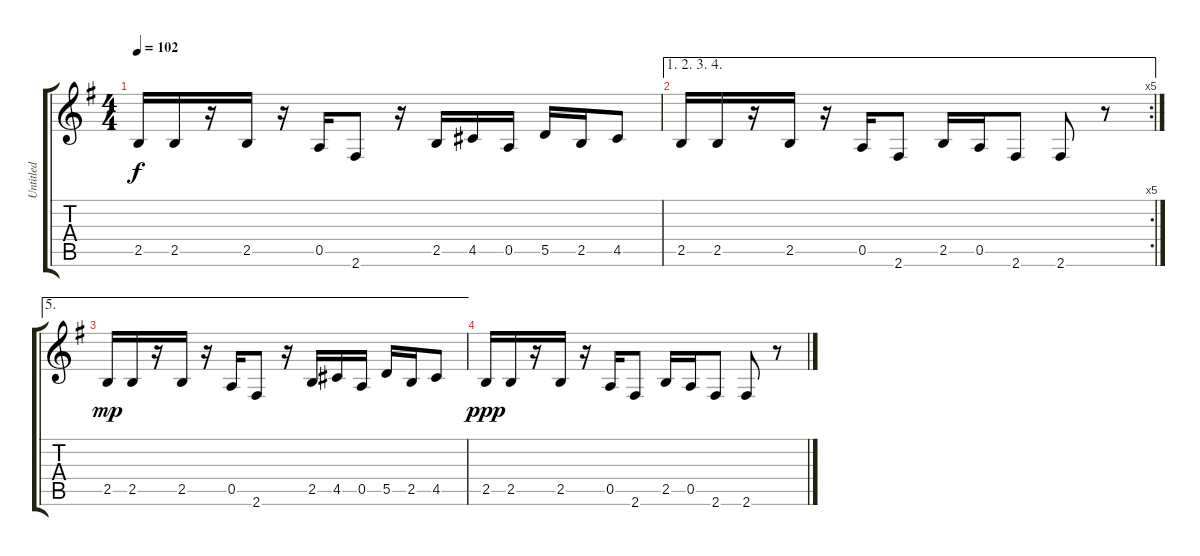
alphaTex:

\track ("Untitled" "Untitled") {instrument electricguitarmuted}
\staff {score tabs}
\tuning (E4 B3 G3 D3 A2 E2) {hide}
\ts (4 4)
\tempo 102
\clef g2
\ks g
2.5.16{dy f} 2.5.16 r.16 2.5.16 r.16 0.5.16 2.6.8 r.16 2.5.16 4.5.16 0.5.16 5.5.16 2.5.16 4.5.8 |
\ae (1 2 3 4)
\rc 5
2.5.16 2.5.16 r.16 2.5.16 r.16 0.5.16 2.6.8 2.5.16 0.5.16 2.6.8 2.6.8 r.8 |
\ae 5
2.5.16{dy mp} 2.5.16 r.16 2.5.16 r.16 0.5.16 2.6.8 r.16 2.5.16 4.5.16 0.5.16 5.5.16 2.5.16 4.5.8 |
2.5.16{dy ppp} 2.5.16 r.16 2.5.16 r.16 0.5.16 2.6.8 2.5.16 0.5.16 2.6.8 2.6.8 r.8
